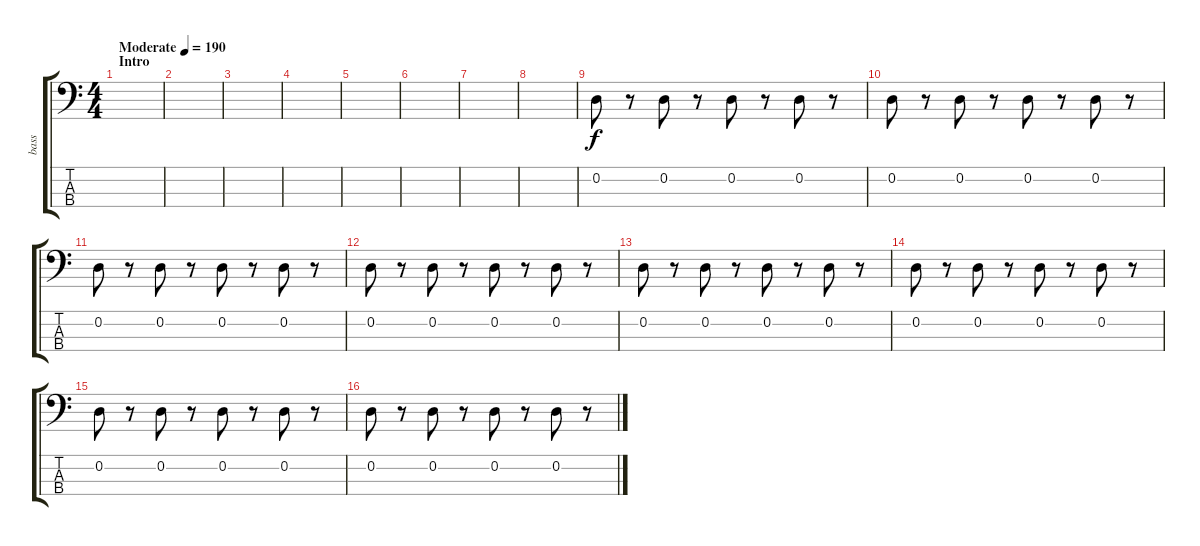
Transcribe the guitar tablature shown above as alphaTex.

\track ("bass" "bass") {instrument electricbassfinger}
\staff {score tabs}
\tuning (G2 D2 A1 E1) {hide}
\ts (4 4)
\section ("" "Intro")
\tempo (190 "Moderate")
\clef f4
\ks c
|
|
|
|
|
|
|
|
0.2.8 r.8 0.2.8 r.8 0.2.8 r.8 0.2.8 r.8 |
0.2.8 r.8 0.2.8 r.8 0.2.8 r.8 0.2.8 r.8 |
0.2.8 r.8 0.2.8 r.8 0.2.8 r.8 0.2.8 r.8 |
0.2.8 r.8 0.2.8 r.8 0.2.8 r.8 0.2.8 r.8 |
0.2.8 r.8 0.2.8 r.8 0.2.8 r.8 0.2.8 r.8 |
0.2.8 r.8 0.2.8 r.8 0.2.8 r.8 0.2.8 r.8 |
0.2.8 r.8 0.2.8 r.8 0.2.8 r.8 0.2.8 r.8 |
0.2.8 r.8 0.2.8 r.8 0.2.8 r.8 0.2.8 r.8
